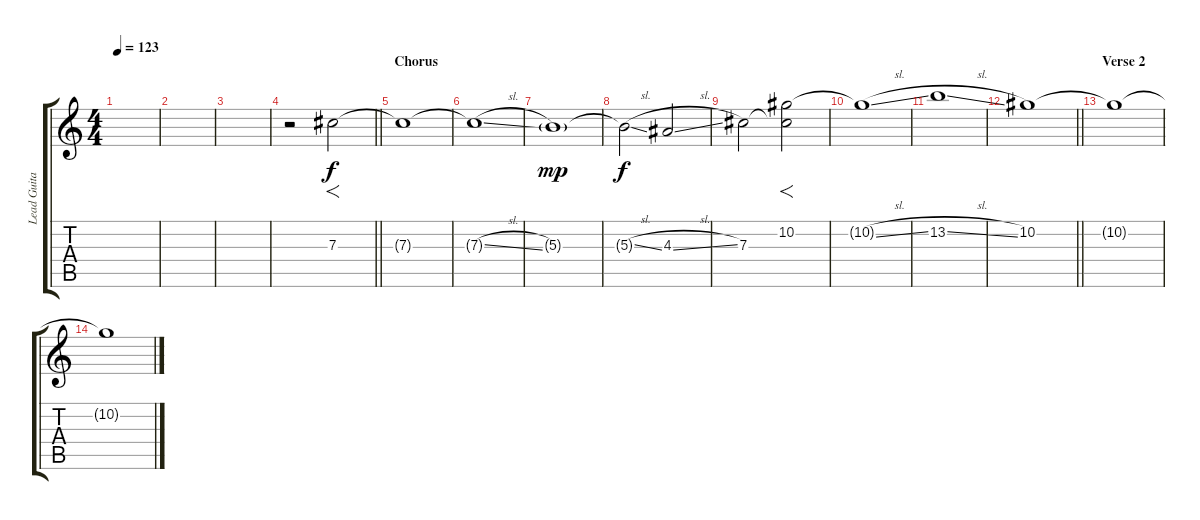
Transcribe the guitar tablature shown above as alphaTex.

\track ("Lead Guitar" "Lead Guita") {instrument distortionguitar}
\staff {score tabs}
\tuning (Eb4 Bb3 Gb3 Db3 Ab2 Db2) {hide}
\ts (4 4)
\tempo 123
\clef g2
\ks c
|
|
|
\barLineRight lightlight
r.2 7.3.2{f} |
\section ("" "Chorus")
7.3{t}.1 |
7.3{sl t}.1 |
5.3{g}.1{dy mp} |
5.3{sl t}.2{dy f} 4.3{sl}.2 |
7.3.2 (10.2 7.3{t}).2{f} |
10.2{sl t}.1 |
13.2{sl}.1 |
\barLineRight lightlight
10.2.1 |
\section ("" "Verse 2")
10.2{t}.1{volume 0} |
10.2{t}.1
